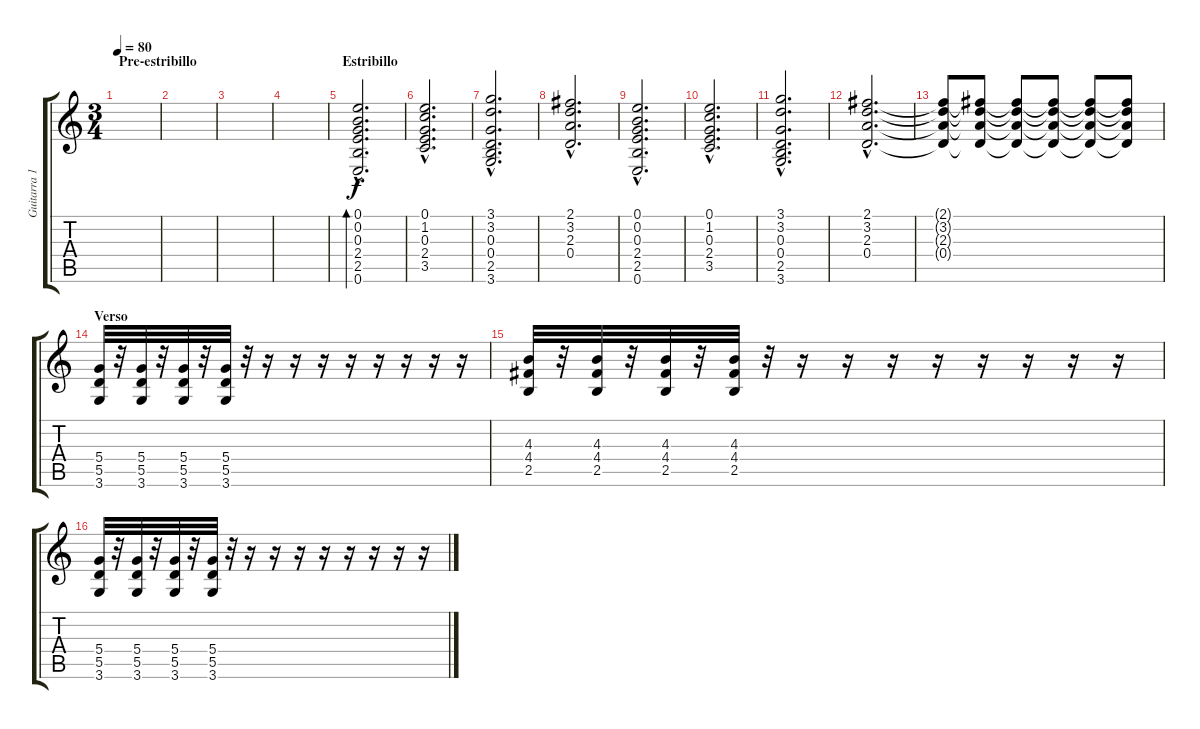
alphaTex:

\track ("Guitarra 1 (Evan)" "Guitarra 1") {instrument distortionguitar}
\staff {score tabs}
\tuning (E4 B3 G3 D3 A2 E2) {hide}
\ts (3 4)
\section ("" "Pre-estribillo")
\tempo 80
\clef g2
\ks c
|
|
|
|
\section ("" "Estribillo")
(0.1{hac} 0.2{hac} 0.3{hac} 2.4{hac} 2.5{hac} 0.6{hac}).2{d bd 120 volume 10 instrument distortionguitar} |
(0.1{hac} 1.2{hac} 0.3{hac} 2.4{hac} 3.5{hac}).2{d} |
(3.1{hac} 3.2{hac} 0.3{hac} 0.4{hac} 2.5{hac} 3.6{hac}).2{d} |
(2.1{hac} 3.2{hac} 2.3{hac} 0.4{hac}).2{d} |
(0.1{hac} 0.2{hac} 0.3{hac} 2.4{hac} 2.5{hac} 0.6{hac}).2{d volume 10 instrument distortionguitar} |
(0.1{hac} 1.2{hac} 0.3{hac} 2.4{hac} 3.5{hac}).2{d} |
(3.1{hac} 3.2{hac} 0.3{hac} 0.4{hac} 2.5{hac} 3.6{hac}).2{d} |
(2.1{hac} 3.2{hac} 2.3{hac} 0.4{hac}).2{d} |
(2.1{t} 3.2{t} 2.3{t} 0.4{t}).8 (2.1{t} 3.2{t} 2.3{t} 0.4{t}).8 (2.1{t} 3.2{t} 2.3{t} 0.4{t}).8 (2.1{t} 3.2{t} 2.3{t} 0.4{t}).8 (2.1{t} 3.2{t} 2.3{t} 0.4{t}).8 (2.1{t} 3.2{t} 2.3{t} 0.4{t}).8 |
\section ("" "Verso")
(5.4 5.5 3.6).32{volume 12} r.32 (5.4 5.5 3.6).32 r.32 (5.4 5.5 3.6).32 r.32 (5.4 5.5 3.6).32 r.32 r.16 r.16 r.16 r.16 r.16 r.16 r.16 r.16 |
(4.3 4.4 2.5).32 r.32 (4.3 4.4 2.5).32 r.32 (4.3 4.4 2.5).32 r.32 (4.3 4.4 2.5).32 r.32 r.16 r.16 r.16 r.16 r.16 r.16 r.16 r.16 |
(5.4 5.5 3.6).32{volume 12} r.32 (5.4 5.5 3.6).32 r.32 (5.4 5.5 3.6).32 r.32 (5.4 5.5 3.6).32 r.32 r.16 r.16 r.16 r.16 r.16 r.16 r.16 r.16
